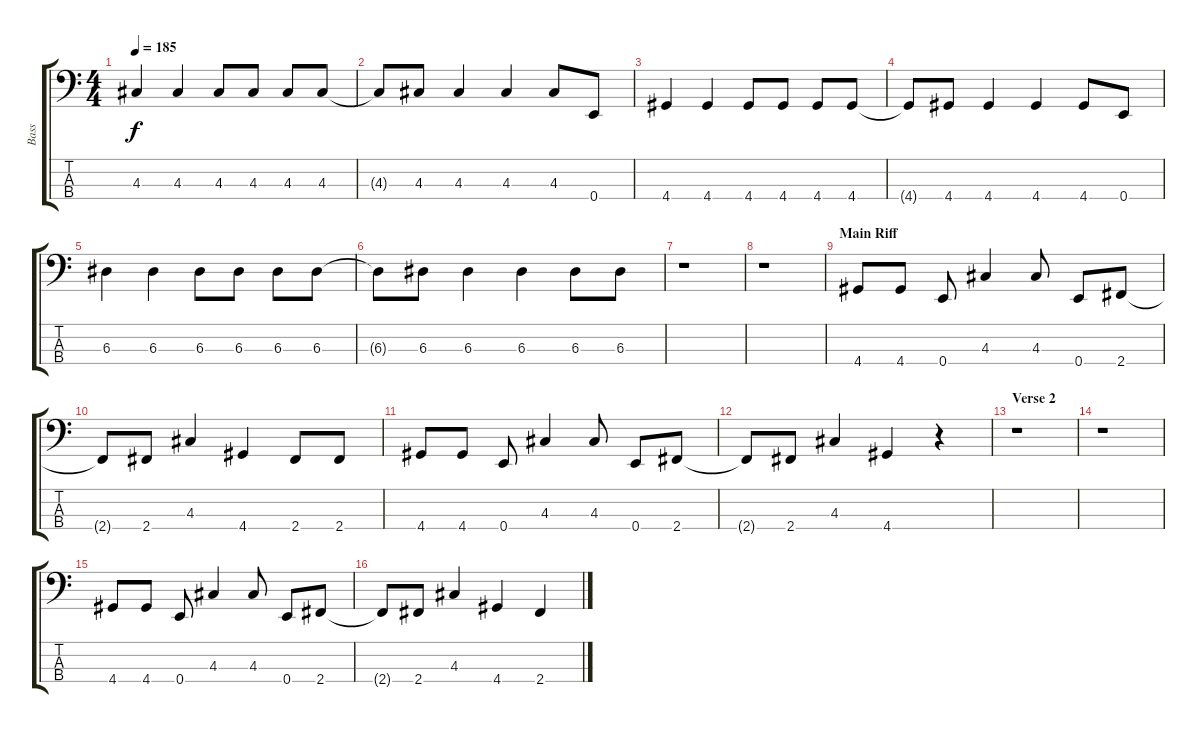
\track ("Bass" "Bass") {instrument electricbasspick}
\staff {score tabs}
\tuning (G2 D2 A1 E1) {hide}
\ts (4 4)
\tempo 185
\clef f4
\ks c
4.3.4{dy f} 4.3.4 4.3.8 4.3.8 4.3.8 4.3.8 |
4.3{t}.8 4.3.8 4.3.4 4.3.4 4.3.8 0.4.8 |
4.4.4 4.4.4 4.4.8 4.4.8 4.4.8 4.4.8 |
4.4{t}.8 4.4.8 4.4.4 4.4.4 4.4.8 0.4.8 |
6.3.4 6.3.4 6.3.8 6.3.8 6.3.8 6.3.8 |
6.3{t}.8 6.3.8 6.3.4 6.3.4 6.3.8 6.3.8 |
r.1 |
r.1 |
\section ("" "Main Riff")
4.4.8 4.4.8 0.4.8 4.3.4 4.3.8 0.4.8 2.4.8 |
2.4{t}.8 2.4.8 4.3.4 4.4.4 2.4.8 2.4.8 |
4.4.8 4.4.8 0.4.8 4.3.4 4.3.8 0.4.8 2.4.8 |
2.4{t}.8 2.4.8 4.3.4 4.4.4 r.4 |
\section ("" "Verse 2")
r.1 |
r.1 |
4.4.8 4.4.8 0.4.8 4.3.4 4.3.8 0.4.8 2.4.8 |
2.4{t}.8 2.4.8 4.3.4 4.4.4 2.4.4
